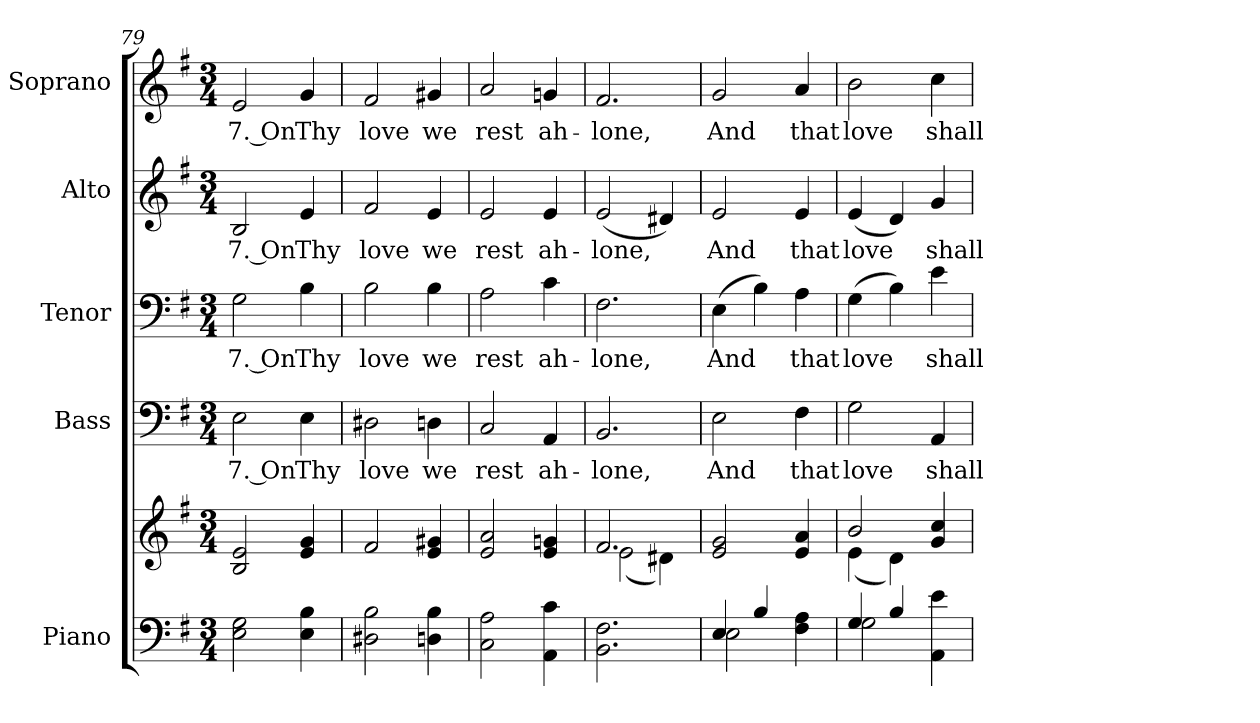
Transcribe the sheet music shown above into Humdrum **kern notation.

**kern	**kern	**kern	**text	**kern	**text	**kern	**text	**kern	**text
*part5	*part5	*part4	*part4	*part3	*part3	*part2	*part2	*part1	*part1
*staff6	*staff5	*staff4	*staff4	*staff3	*staff3	*staff2	*staff2	*staff1	*staff1
*I"Piano	*	*I"Bass	*	*I"Tenor	*	*I"Alto	*	*I"Soprano	*
*I'Pno.	*	*I'B.	*	*I'T.	*	*I'A.	*	*I'S.	*
!!LO:LB:g=z
*clefF4	*clefG2	*clefF4	*	*clefF4	*	*clefG2	*	*clefG2	*
*k[f#]	*k[f#]	*k[f#]	*	*k[f#]	*	*k[f#]	*	*k[f#]	*
*G:	*G:	*G:	*	*G:	*	*G:	*	*G:	*
*M3/4	*M3/4	*M3/4	*	*M3/4	*	*M3/4	*	*M3/4	*
=79	=79	=79	=79	=79	=79	=79	=79	=79	=79
!	!	!	!LO:LY:b:color=#000000	!	!	!	!	!	!
!	!	!	!	!	!LO:LY:b:color=#000000	!	!	!	!
!	!	!	!	!	!	!	!LO:LY:b:color=#000000	!	!
!	!	!	!	!	!	!	!	!	!LO:LY:b:color=#000000
2Ei\ 2Gi	2Bi/ 2ei	2Ei\	7. On	2Gi\	7. On	2Bi/	7. On	2ei/	7. On
!	!	!	!LO:LY:b:color=#000000	!	!	!	!	!	!
!	!	!	!	!	!LO:LY:b:color=#000000	!	!	!	!
!	!	!	!	!	!	!	!LO:LY:b:color=#000000	!	!
!	!	!	!	!	!	!	!	!	!LO:LY:b:color=#000000
4Ei\ 4Bi	4ei/ 4gi	4Ei\	Thy	4Bi\	Thy	4ei/	Thy	4gi/	Thy
=80	=80	=80	=80	=80	=80	=80	=80	=80	=80
!	!	!	!LO:LY:b:color=#000000	!	!	!	!	!	!
!	!	!	!	!	!LO:LY:b:color=#000000	!	!	!	!
!	!	!	!	!	!	!	!LO:LY:b:color=#000000	!	!
!	!	!	!	!	!	!	!	!	!LO:LY:b:color=#000000
2D#Xi\ 2Bi	2f#i/	2D#Xi\	love	2Bi\	love	2f#i/	love	2f#i/	love
!	!	!	!LO:LY:b:color=#000000	!	!	!	!	!	!
!	!	!	!	!	!LO:LY:b:color=#000000	!	!	!	!
!	!	!	!	!	!	!	!LO:LY:b:color=#000000	!	!
!	!	!	!	!	!	!	!	!	!LO:LY:b:color=#000000
4Dni\ 4Bi	4ei/ 4g#Xi	4Dni\	we	4Bi\	we	4ei/	we	4g#Xi/	we
=81	=81	=81	=81	=81	=81	=81	=81	=81	=81
!	!	!	!LO:LY:b:color=#000000	!	!	!	!	!	!
!	!	!	!	!	!LO:LY:b:color=#000000	!	!	!	!
!	!	!	!	!	!	!	!LO:LY:b:color=#000000	!	!
!	!	!	!	!	!	!	!	!	!LO:LY:b:color=#000000
2Ci\ 2Ai	2ei/ 2ai	2Ci/	rest	2Ai\	rest	2ei/	rest	2ai/	rest
!	!	!	!LO:LY:b:color=#000000	!	!	!	!	!	!
!	!	!	!	!	!LO:LY:b:color=#000000	!	!	!	!
!	!	!	!	!	!	!	!LO:LY:b:color=#000000	!	!
!	!	!	!	!	!	!	!	!	!LO:LY:b:color=#000000
4AAi\ 4ci	4ei/ 4gni	4AAi/	ah-	4ci\	ah-	4ei/	ah-	4gni/	ah-
!!LO:PB:g=z
=82	=82	=82	=82	=82	=82	=82	=82	=82	=82
*	*^	*	*	*	*	*	*	*	*
!	!	!	!	!LO:LY:b:color=#000000	!	!	!	!	!	!
!	!	!	!	!	!	!LO:LY:b:color=#000000	!	!	!	!
!	!	!	!	!	!	!	!	!LO:LY:b:color=#000000	!	!
!	!	!	!	!	!	!	!	!	!	!LO:LY:b:color=#000000
2.BBi\ 2.F#i	2.f#i/	(2ei\	2.BBi/	-lone,	2.F#i\	-lone,	(2ei/	-lone,	2.f#i/	-lone,
.	.	4d#Xi\)	.	.	.	.	4d#Xi/)	.	.	.
*	*v	*v	*	*	*	*	*	*	*	*
=83	=83	=83	=83	=83	=83	=83	=83	=83	=83
*^	*	*	*	*	*	*	*	*	*
*	*	*^	*	*	*	*	*	*	*	*
!	!	!	!	!	!LO:LY:b:color=#000000	!	!	!	!	!	!
*	*	*v	*v	*	*	*	*	*	*	*	*
*	*	*^	*	*	*	*	*	*	*	*
!	!	!	!	!	!	!	!LO:LY:b:color=#000000	!	!	!	!
*	*	*v	*v	*	*	*	*	*	*	*	*
*	*	*^	*	*	*	*	*	*	*	*
!	!	!	!	!	!	!	!	!	!LO:LY:b:color=#000000	!	!
*	*	*v	*v	*	*	*	*	*	*	*	*
*	*	*^	*	*	*	*	*	*	*	*
!	!	!	!	!	!	!	!	!	!	!	!LO:LY:b:color=#000000
*	*	*v	*v	*	*	*	*	*	*	*	*
4Ei/	2Ei\	2ei/ 2gi	2Ei\	And	(4Ei\	And	2ei/	And	2gi/	And
4Bi/	.	.	.	.	4Bi\)	.	.	.	.	.
!	!	!	!	!LO:LY:b:color=#000000	!	!	!	!	!	!
!	!	!	!	!	!	!LO:LY:b:color=#000000	!	!	!	!
!	!	!	!	!	!	!	!	!LO:LY:b:color=#000000	!	!
!	!	!	!	!	!	!	!	!	!	!LO:LY:b:color=#000000
4F#i\ 4Ai	4ryy	4ei/ 4ai	4F#i\	that	4Ai\	that	4ei/	that	4ai/	that
=84	=84	=84	=84	=84	=84	=84	=84	=84	=84	=84
*	*	*^	*	*	*	*	*	*	*	*
!	!	!	!	!	!LO:LY:b:color=#000000	!	!	!	!	!	!
!	!	!	!	!	!	!	!LO:LY:b:color=#000000	!	!	!	!
!	!	!	!	!	!	!	!	!	!LO:LY:b:color=#000000	!	!
!	!	!	!	!	!	!	!	!	!	!	!LO:LY:b:color=#000000
4Gi/	2Gi\	2bi/	(4ei\	2Gi\	love	(4Gi\	love	(4ei/	love	2bi\	love
4Bi/	.	.	4di\)	.	.	4Bi\)	.	4di/)	.	.	.
!	!	!	!	!	!LO:LY:b:color=#000000	!	!	!	!	!	!
!	!	!	!	!	!	!	!LO:LY:b:color=#000000	!	!	!	!
!	!	!	!	!	!	!	!	!	!LO:LY:b:color=#000000	!	!
!	!	!	!	!	!	!	!	!	!	!	!LO:LY:b:color=#000000
4AAi\ 4ei	4ryy	4gi/ 4cci	4ryy	4AAi/	shall	4ei\	shall	4gi/	shall	4cci\	shall
*v	*v	*	*	*	*	*	*	*	*	*	*
*	*v	*v	*	*	*	*	*	*	*	*
=	=	=	=	=	=	=	=	=	=
*-	*-	*-	*-	*-	*-	*-	*-	*-	*-
